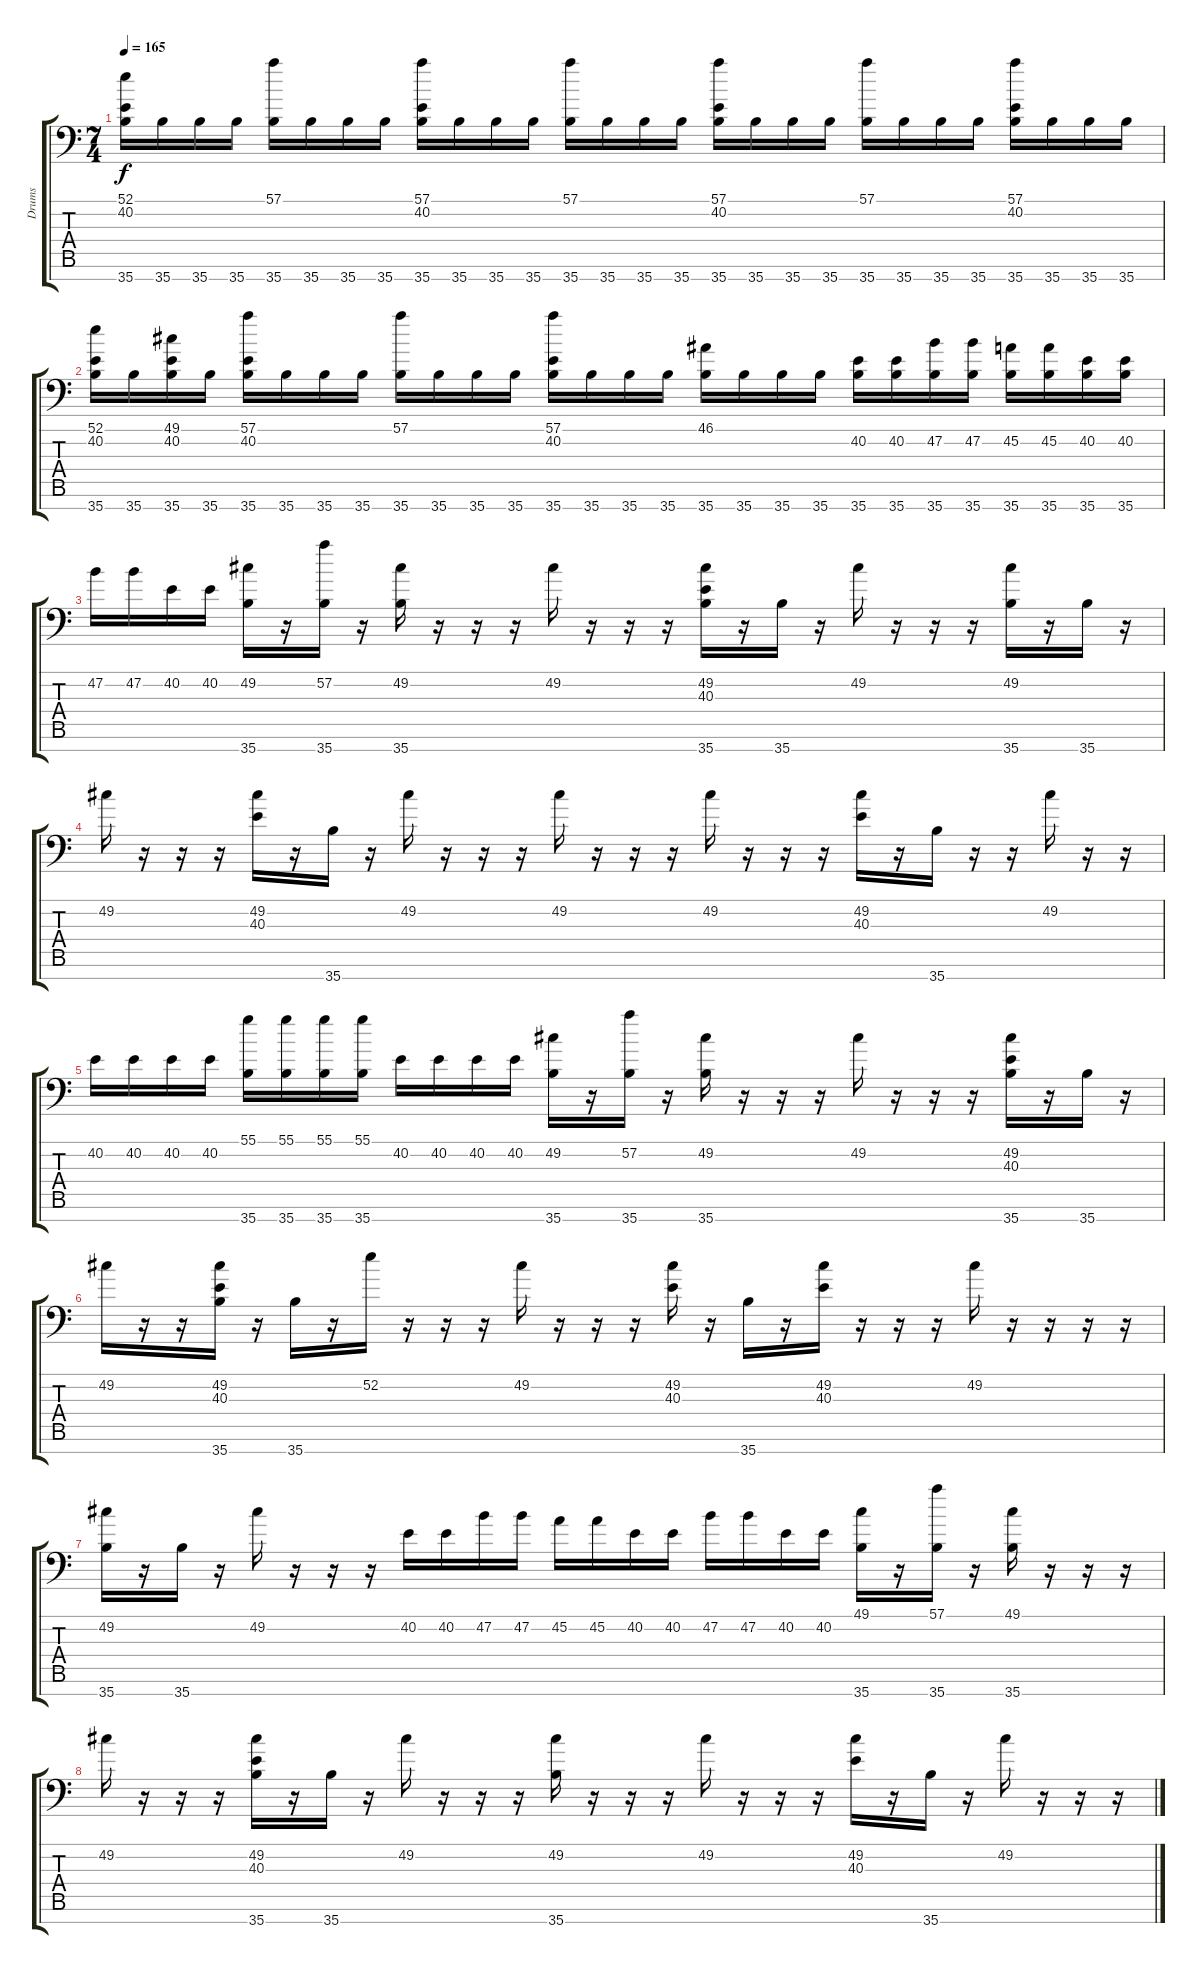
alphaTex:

\track ("Drums" "Drums") {instrument acousticgrandpiano}
\staff {score tabs}
\tuning (C-1 C-1 C-1 C-1 C-1 C-1 C-1) {hide}
\ts (7 4)
\tempo 165
\clef f4
\ks c
(52.1 40.2 35.7).16{dy f} 35.7.16 35.7.16 35.7.16 (57.1 35.7).16 35.7.16 35.7.16 35.7.16 (57.1 40.2 35.7).16 35.7.16 35.7.16 35.7.16 (57.1 35.7).16 35.7.16 35.7.16 35.7.16 (57.1 40.2 35.7).16 35.7.16 35.7.16 35.7.16 (57.1 35.7).16 35.7.16 35.7.16 35.7.16 (57.1 40.2 35.7).16 35.7.16 35.7.16 35.7.16 |
(52.1 40.2 35.7).16 35.7.16 (49.1 40.2 35.7).16 35.7.16 (57.1 40.2 35.7).16 35.7.16 35.7.16 35.7.16 (57.1 35.7).16 35.7.16 35.7.16 35.7.16 (57.1 40.2 35.7).16 35.7.16 35.7.16 35.7.16 (46.1 35.7).16 35.7.16 35.7.16 35.7.16 (40.2 35.7).16 (40.2 35.7).16 (47.2 35.7).16 (47.2 35.7).16 (45.2 35.7).16 (45.2 35.7).16 (40.2 35.7).16 (40.2 35.7).16 |
47.2.16 47.2.16 40.2.16 40.2.16 (49.2 35.7).16 r.16 (57.2 35.7).16 r.16 (49.2 35.7).16 r.16 r.16 r.16 49.2.16 r.16 r.16 r.16 (49.2 40.3 35.7).16 r.16 35.7.16 r.16 49.2.16 r.16 r.16 r.16 (49.2 35.7).16 r.16 35.7.16 r.16 |
49.2.16 r.16 r.16 r.16 (49.2 40.3).16 r.16 35.7.16 r.16 49.2.16 r.16 r.16 r.16 49.2.16 r.16 r.16 r.16 49.2.16 r.16 r.16 r.16 (49.2 40.3).16 r.16 35.7.16 r.16 r.16 49.2.16 r.16 r.16 |
40.2.16 40.2.16 40.2.16 40.2.16 (55.1 35.7).16 (55.1 35.7).16 (55.1 35.7).16 (55.1 35.7).16 40.2.16 40.2.16 40.2.16 40.2.16 (49.2 35.7).16 r.16 (57.2 35.7).16 r.16 (49.2 35.7).16 r.16 r.16 r.16 49.2.16 r.16 r.16 r.16 (49.2 40.3 35.7).16 r.16 35.7.16 r.16 |
49.2.16 r.16 r.16 (49.2 40.3 35.7).16 r.16 35.7.16 r.16 52.2.16 r.16 r.16 r.16 49.2.16 r.16 r.16 r.16 (49.2 40.3).16 r.16 35.7.16 r.16 (49.2 40.3).16 r.16 r.16 r.16 49.2.16 r.16 r.16 r.16 r.16 |
(49.2 35.7).16 r.16 35.7.16 r.16 49.2.16 r.16 r.16 r.16 40.2.16 40.2.16 47.2.16 47.2.16 45.2.16 45.2.16 40.2.16 40.2.16 47.2.16 47.2.16 40.2.16 40.2.16 (49.1 35.7).16 r.16 (57.1 35.7).16 r.16 (49.1 35.7).16 r.16 r.16 r.16 |
49.2.16 r.16 r.16 r.16 (49.2 40.3 35.7).16 r.16 35.7.16 r.16 49.2.16 r.16 r.16 r.16 (49.2 35.7).16 r.16 r.16 r.16 49.2.16 r.16 r.16 r.16 (49.2 40.3).16 r.16 35.7.16 r.16 49.2.16 r.16 r.16 r.16
